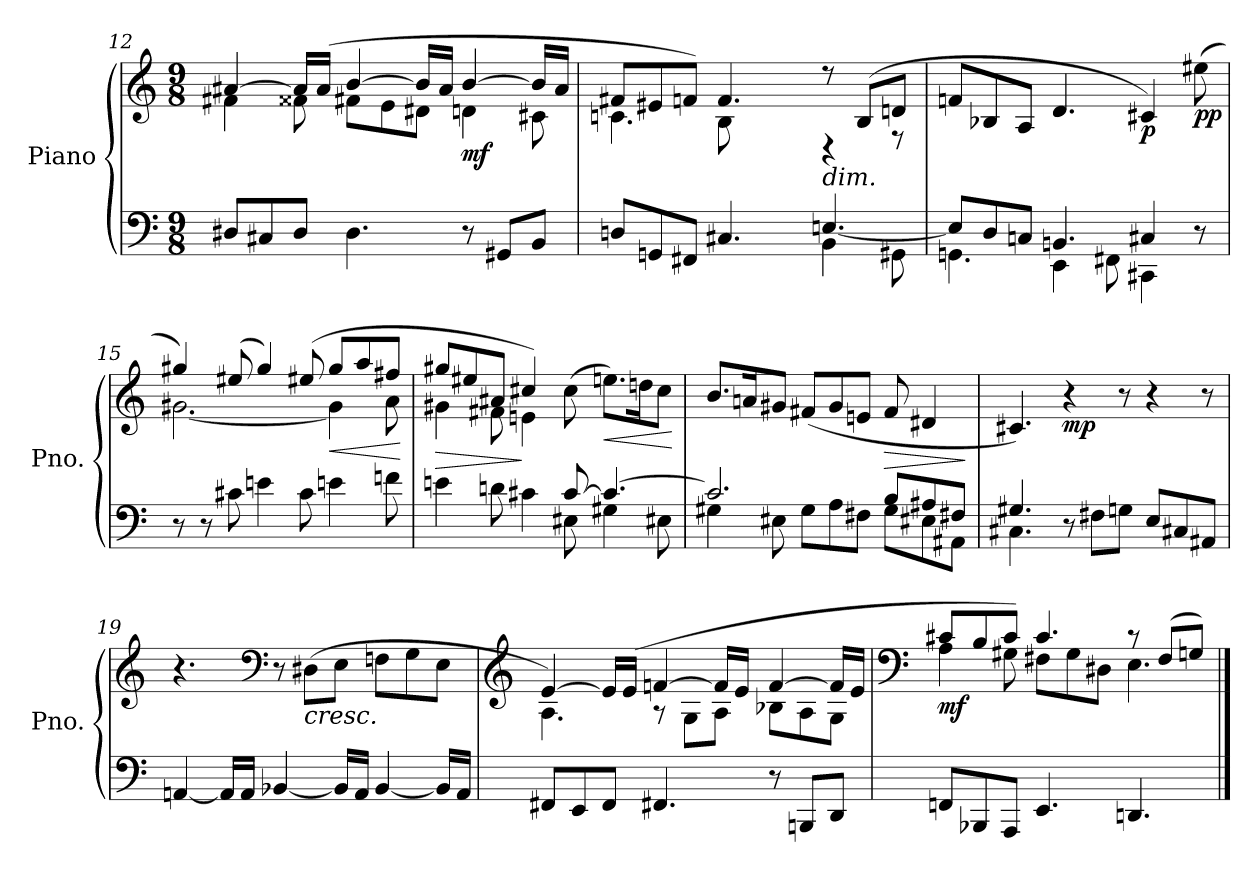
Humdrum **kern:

**kern	**kern	**dynam
*part1	*part1	*part1
*staff2	*staff1	*staff1/2
*I"Piano	*	*
*I'Pno.	*	*
*clefF4	*clefG2	*
*k[]	*k[]	*
*M9/8	*M9/8	*
=12	=12	=12
*	*^	*
8D#X/L	[4a#X/	4f#X\	.
8C#X/	.	.	.
8D#/J	16a#/LL]	8f##X\	.
.	(>16a#/JJ	.	.
4.D#\	[4b/	8f#X\L	.
.	.	8e\	.
.	16b/LL]	8d#X\J	.
.	16a#/JJ	.	.
!	!	!	!LO:DY:b
8r	[4b/	4dn\	mf
8GG#X/L	.	.	.
8BB/J	16b/LL]	8c#X\	.
.	16a#/JJ	.	.
!!LO:LB:g=z	!!
=13	=13	=13	=13
*^	*	*	*
*	*^	*	*	*
2ryy	8Dn/L	2.ryy	8f#X/L	4.cn\	.
.	8GGn/	.	8e#X/	.	.
.	8FF#X/J	.	8fn/J)	.	.
.	4.C#X/	.	4.f/	8B\L	.
8G#X/	.	.	.	4ryy	.
8A/J	.	.	.	.	.
!LO:TX:a:i:t=dim.	!	!	!	!	!
4.ryy	[4.En/	4BB\	8r	4r	.
.	.	.	(<8B/L	.	.
.	.	8GG#X\	8dn/J	8r	.
*	*v	*v	*	*	*
*	*	*v	*v	*
=14	=14	=14	=14
8E/L]	4.GGn\	8fn/L	.
8D/	.	8B-X/	.
8Cn/J	.	8A/J	.
4.BBn/	4EE\	4.d/	.
.	8FF#X\	.	.
!	!	!	!LO:DY:b
4C#X/	4CC#X\	4c#X/)	p
!	!	!	!LO:DY:b
8r	8ryy	(>8ee#X\	pp
*v	*v	*	*
=15	=15	=15
*	*^	*
8r	4gg#X/)	[2.g#X\	.
8r	.	.	.
8c#X\	(>8ee#X/	.	.
4en\	4gg#/)	.	.
8c#\	(>8ee#X/	.	.
!	!	!	!LO:HP:b
4en\	8gg#/L	4g#\]	<
.	8aa/	.	.
8fn\	8ff#X/J	8a\	.
*	*v	*v	*
.	.	[
!!LO:PB:g=z
=16	=16	=16
*^	*	*
!	!	!	!LO:HP:b
*	*	*^	*
4en\	8ryy	8gg#X/L	4g#X\	>
*v	*v	*	*	*
.	8ee#X/	.	.
8dn\	8a#X/J	8f#X\	.
4c#X\	4cc#X/)	4en\	]
*^	*	*	*
[8c#/	8E#X\	(>8cc#\	2ryy	.
!	!	!	!	!LO:HP:b
4.c#/_	4G#X\	8.een\L)	.	<
.	.	16ddn\K	.	.
.	8E#X\	8cc#\J	.	.
*v	*v	*	*	*
*	*v	*v	*
.	.	[
=17	=17	=17
*^	*	*
2.c#/]	4G#X\	8.b/L	.
.	.	16an/K	.
.	8E#X\	8g#X/J	.
.	8G#\L	(<8f#X/L	.
.	8A\	8g#/	.
.	8F#X\J	8en/J	.
!	!	!	!LO:HP:b
8B/L	8G#\L	8f#/	>
8A#X/	8E#X\	4d#X/	.
8F#X/J	8AA#X\J	.	.
*v	*v	*	*
.	.	]
=18	=18	=18
*^	*	*
4.G#X/	4.C#X\	4.c#X/)	.
!	!	!	!LO:DY:b
8r	2.ryy	4r	mp
8F#X\L	.	.	.
8Gn\J	.	8r	.
8E/L	.	4r	.
8C#X/	.	.	.
8AA#X/J	.	8r	.
*v	*v	*	*
!!LO:LB:g=z
=19	=19	=19
[4AAn/	4.r	.
16AA/LL]	.	.
16AA/JJ	.	.
*	*clefF4	*
[4BB-X/	8r	.
!	!LO:TX:b:i:t=cresc.	!
.	(>8D#X\L	.
16BB-/LL]	8E\J	.
16AA/JJ	.	.
[4BB-/	8Fn\L	.
.	8G\	.
16BB-/LL]	8E\J	.
16AA/JJ	.	.
=20	=20	=20
*	*clefG2	*
*	*^	*
8FF#X/L	[4e/)	4.A\	.
8EE/	.	.	.
8FF#/J	16e/LL]	.	.
.	(>16e/JJ	.	.
4.FF#X/	[4fn/	8r	.
.	.	8G\L	.
.	16f/LL]	8A\J	.
.	16e/JJ	.	.
8r	[4f/	8B-X\L	.
8BBBn/L	.	8A\	.
8DD/J	16f/LL]	8G\J	.
.	16e/JJ	.	.
=21	=21	=21	=21
*	*clefF4	*	*
!	!	!	!LO:DY:b
8FFn/L	8c#X/L	4A\	mf
8BBB-X/	8B/	.	.
8AAA/J	8c#/J)	8G#X\	.
4.EE/	4.c#/	8F#X\L	.
.	.	8G#\	.
.	.	8D#X\J	.
4.DDn/	8r	4.E\	.
.	(>8F#/L	.	.
.	8Gn/J)	.	.
*	*v	*v	*
==	==	==
*-	*-	*-
